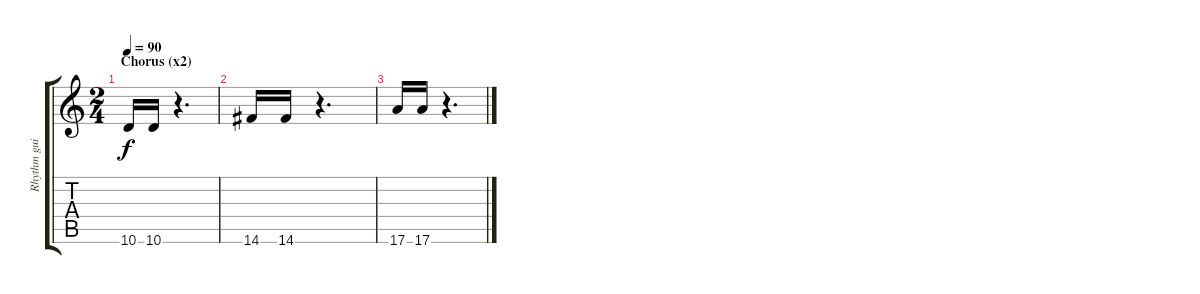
\track ("Rhythm guitar + addition lead" "Rhythm gui") {instrument overdrivenguitar}
\staff {score tabs}
\tuning (E4 B3 G3 D3 A2 E2) {hide}
\ts (2 4)
\section ("" "Chorus (x2)")
\tempo 90
\clef g2
\ks c
10.6.16{dy f} 10.6.16 r.4{d} |
14.6.16 14.6.16 r.4{d} |
17.6.16 17.6.16 r.4{d}
